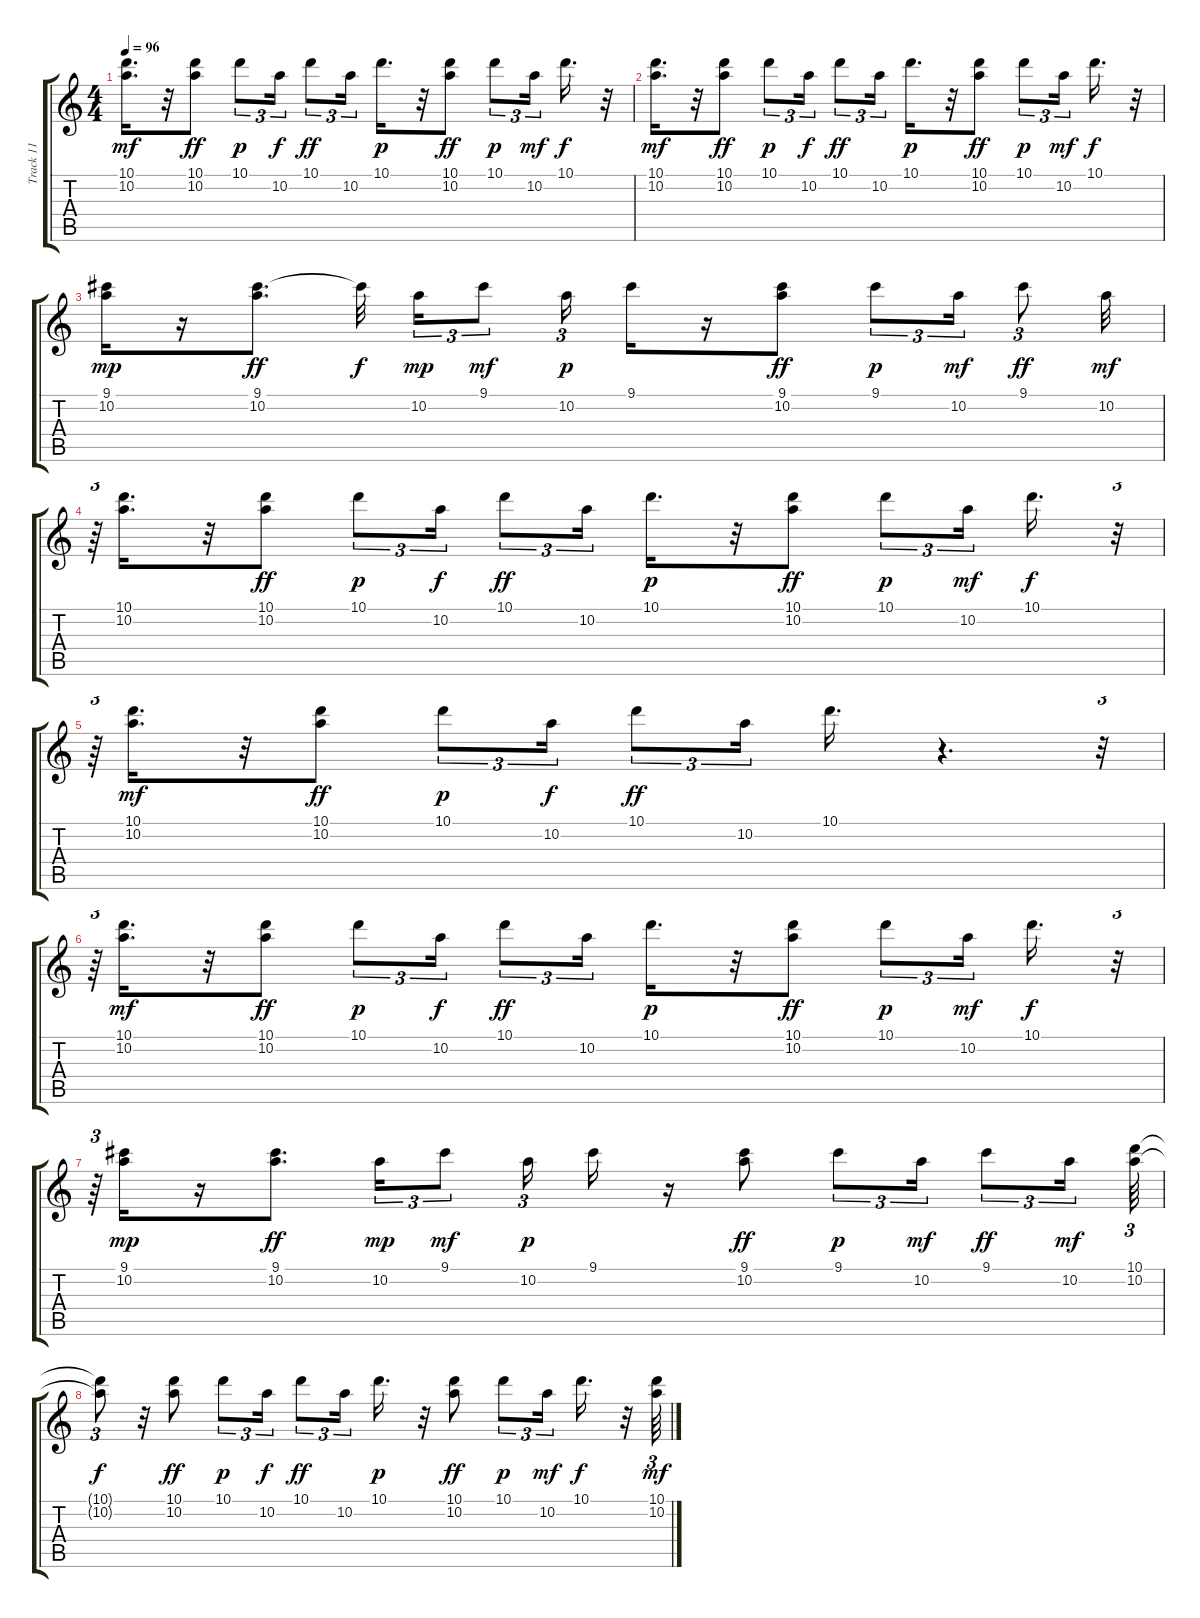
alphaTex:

\track ("Track 11" "Track 11") {instrument banjo}
\staff {score tabs}
\tuning (E4 B3 G3 D3 A2 E2) {hide}
\displaytranspose 12
\ts (4 4)
\tempo 96
\clef g2
\ks c
(10.1 10.2).16{d dy mf} r.32 (10.1 10.2).8{dy ff} 10.1.8{tu (3 2) dy p} 10.2.16{tu (3 2) dy f} 10.1.8{tu (3 2) dy ff} 10.2.16{tu (3 2)} 10.1.16{d dy p} r.32 (10.1 10.2).8{dy ff} 10.1.8{tu (3 2) dy p} 10.2.16{tu (3 2) dy mf} 10.1.16{d dy f} r.32 |
(10.1 10.2).16{d dy mf} r.32 (10.1 10.2).8{dy ff} 10.1.8{tu (3 2) dy p} 10.2.16{tu (3 2) dy f} 10.1.8{tu (3 2) dy ff} 10.2.16{tu (3 2)} 10.1.16{d dy p} r.32 (10.1 10.2).8{dy ff} 10.1.8{tu (3 2) dy p} 10.2.16{tu (3 2) dy mf} 10.1.16{d dy f} r.32 |
(9.1 10.2).16{dy mp} r.16 (9.1 10.2).8{d dy ff} 9.1{t}.32{dy f} 10.2.16{tu (3 2) dy mp} 9.1.8{tu (3 2) dy mf} 10.2.16{tu (3 2) dy p} 9.1.16 r.16 (9.1 10.2).8{dy ff} 9.1.8{tu (3 2) dy p} 10.2.16{tu (3 2) dy mf} 9.1.8{tu (3 2) dy ff} 10.2.32{dy mf} |
r.64{tu (3 2)} (10.1 10.2).16{d} r.32 (10.1 10.2).8{dy ff} 10.1.8{tu (3 2) dy p} 10.2.16{tu (3 2) dy f} 10.1.8{tu (3 2) dy ff} 10.2.16{tu (3 2)} 10.1.16{d dy p} r.32 (10.1 10.2).8{dy ff} 10.1.8{tu (3 2) dy p} 10.2.16{tu (3 2) dy mf} 10.1.16{d dy f} r.32{tu (3 2)} |
r.64{tu (3 2)} (10.1 10.2).16{d dy mf} r.32 (10.1 10.2).8{dy ff} 10.1.8{tu (3 2) dy p} 10.2.16{tu (3 2) dy f} 10.1.8{tu (3 2) dy ff} 10.2.16{tu (3 2)} 10.1.16{d} r.4{d} r.32{tu (3 2)} |
r.64{tu (3 2)} (10.1 10.2).16{d dy mf} r.32 (10.1 10.2).8{dy ff} 10.1.8{tu (3 2) dy p} 10.2.16{tu (3 2) dy f} 10.1.8{tu (3 2) dy ff} 10.2.16{tu (3 2)} 10.1.16{d dy p} r.32 (10.1 10.2).8{dy ff} 10.1.8{tu (3 2) dy p} 10.2.16{tu (3 2) dy mf} 10.1.16{d dy f} r.32{tu (3 2)} |
r.64{tu (3 2)} (9.1 10.2).16{dy mp} r.16 (9.1 10.2).8{d dy ff} 10.2.16{tu (3 2) dy mp} 9.1.8{tu (3 2) dy mf} 10.2.16{tu (3 2) dy p} 9.1.16 r.16 (9.1 10.2).8{dy ff} 9.1.8{tu (3 2) dy p} 10.2.16{tu (3 2) dy mf} 9.1.8{tu (3 2) dy ff} 10.2.16{tu (3 2) dy mf} (10.1 10.2).64{tu (3 2)} |
(10.1{t} 10.2{t}).8{tu (3 2) dy f} r.32 (10.1 10.2).8{dy ff} 10.1.8{tu (3 2) dy p} 10.2.16{tu (3 2) dy f} 10.1.8{tu (3 2) dy ff} 10.2.16{tu (3 2)} 10.1.16{d dy p} r.32 (10.1 10.2).8{dy ff} 10.1.8{tu (3 2) dy p} 10.2.16{tu (3 2) dy mf} 10.1.16{d dy f} r.32 (10.1 10.2).64{tu (3 2) dy mf}
